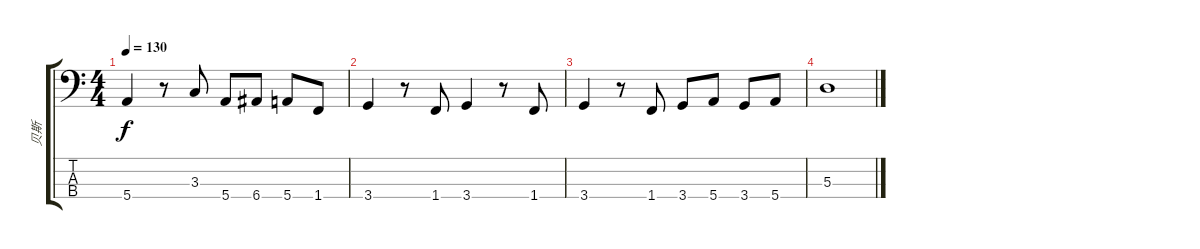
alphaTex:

\track ("贝斯" "贝斯") {instrument electricbassfinger}
\staff {score tabs}
\tuning (G2 D2 A1 E1) {hide}
\ts (4 4)
\tempo 130
\clef f4
\ks c
5.4.4{dy f} r.8 3.3.8 5.4.8 6.4.8 5.4.8 1.4.8 |
3.4.4 r.8 1.4.8 3.4.4 r.8 1.4.8 |
3.4.4 r.8 1.4.8 3.4.8 5.4.8 3.4.8 5.4.8 |
5.3.1
